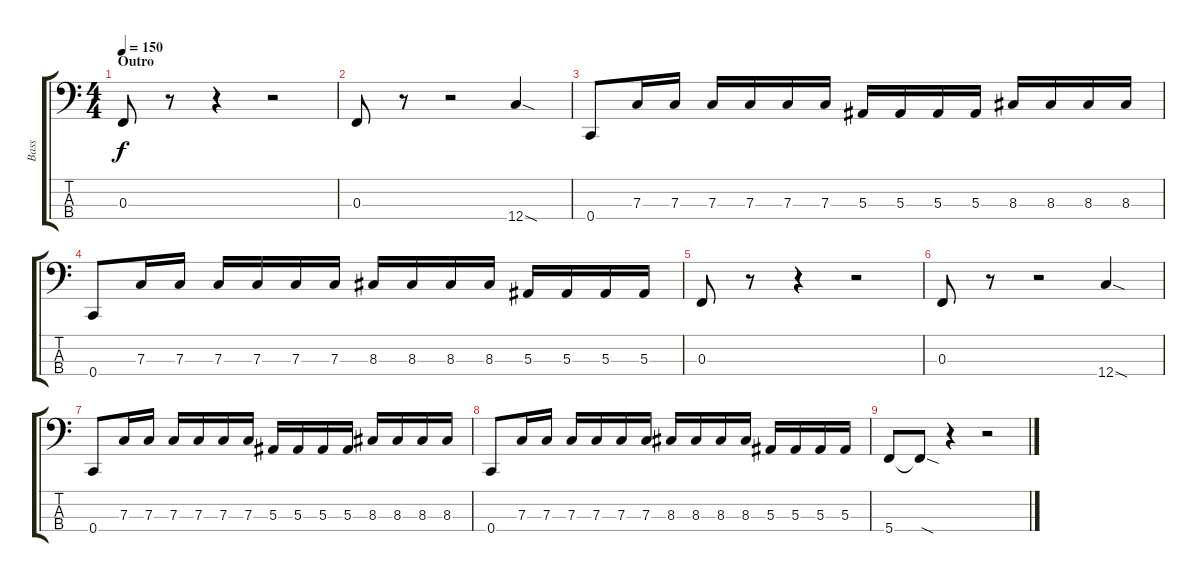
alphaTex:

\track ("Bass" "Bass") {instrument electricbassfinger}
\staff {score tabs}
\tuning (Eb2 Bb1 F1 C1) {hide}
\ts (4 4)
\section ("" "Outro")
\tempo 150
\clef f4
\ks c
0.3.8{dy f} r.8 r.4 r.2 |
0.3.8 r.8 r.2 12.4{sod}.4 |
0.4.8 7.3.16 7.3.16 7.3.16 7.3.16 7.3.16 7.3.16 5.3.16 5.3.16 5.3.16 5.3.16 8.3.16 8.3.16 8.3.16 8.3.16 |
0.4.8 7.3.16 7.3.16 7.3.16 7.3.16 7.3.16 7.3.16 8.3.16 8.3.16 8.3.16 8.3.16 5.3.16 5.3.16 5.3.16 5.3.16 |
0.3.8 r.8 r.4 r.2 |
0.3.8 r.8 r.2 12.4{sod}.4 |
0.4.8 7.3.16 7.3.16 7.3.16 7.3.16 7.3.16 7.3.16 5.3.16 5.3.16 5.3.16 5.3.16 8.3.16 8.3.16 8.3.16 8.3.16 |
0.4.8 7.3.16 7.3.16 7.3.16 7.3.16 7.3.16 7.3.16 8.3.16 8.3.16 8.3.16 8.3.16 5.3.16 5.3.16 5.3.16 5.3.16 |
5.4.8 5.4{sod t}.8 r.4 r.2
